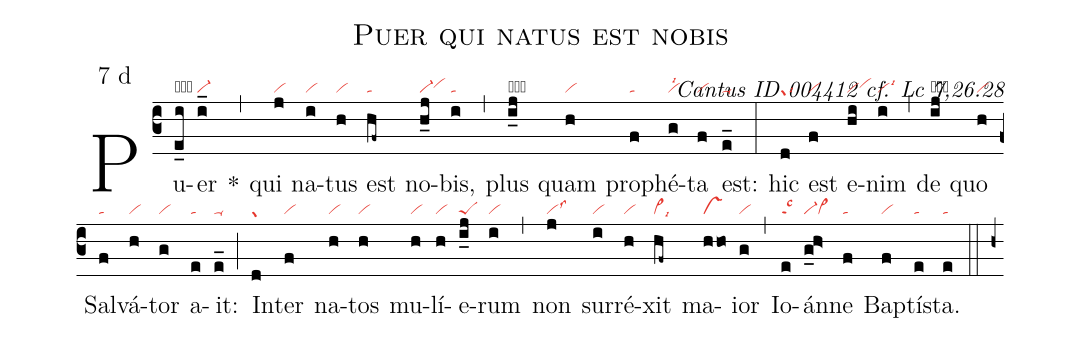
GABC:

name: Puer qui natus est nobis;
mode: 7;
mode-differentia: d;
commentary: Cantus ID 004412 cf. Lc 7,26.28;
nabc-lines: 1;
%%
(c3)

Pu(e_i|““peSlss3lsi7)er(i_|vi-) *(,) qui(j|vi) na(i|vi)tus(h|vi) est(hf~|ta) no(h_j|vi-vihh)bis,(i|ta) (,) plus(i_j|““peSlse4) quam(h|vi) pro(f|ta)phé(g|vilsi2)ta(f|vi) est:(e_|ta-) (:) hic(d|grlsi3) est(f|vi) e(hi|vivihh)nim(i|vilsi3) (,) de(ij|““vilse4vihh) quo(h|vi) Sal(f|ta)vá(h|vi)tor(g|vi) a(e|ta)it:(e_|ta-) (;) In(d|gr)ter(f|vi) na(h|vi)tos(h|vi) mu(h|vi)lí(h|vi)e(i_j|peS)rum(i|vi) (,) non(j|vilss3) sur(i|vi)ré(h|vi)xit(hf~|vi>lsi9) ma(hho|vs)ior(g|vi) (,) Io(e|talsc3)án(g_h>|vi-vi>)ne(f|ta) Bap(f|vi)tís(e|ta)ta.(e|ta)

(::h+)
